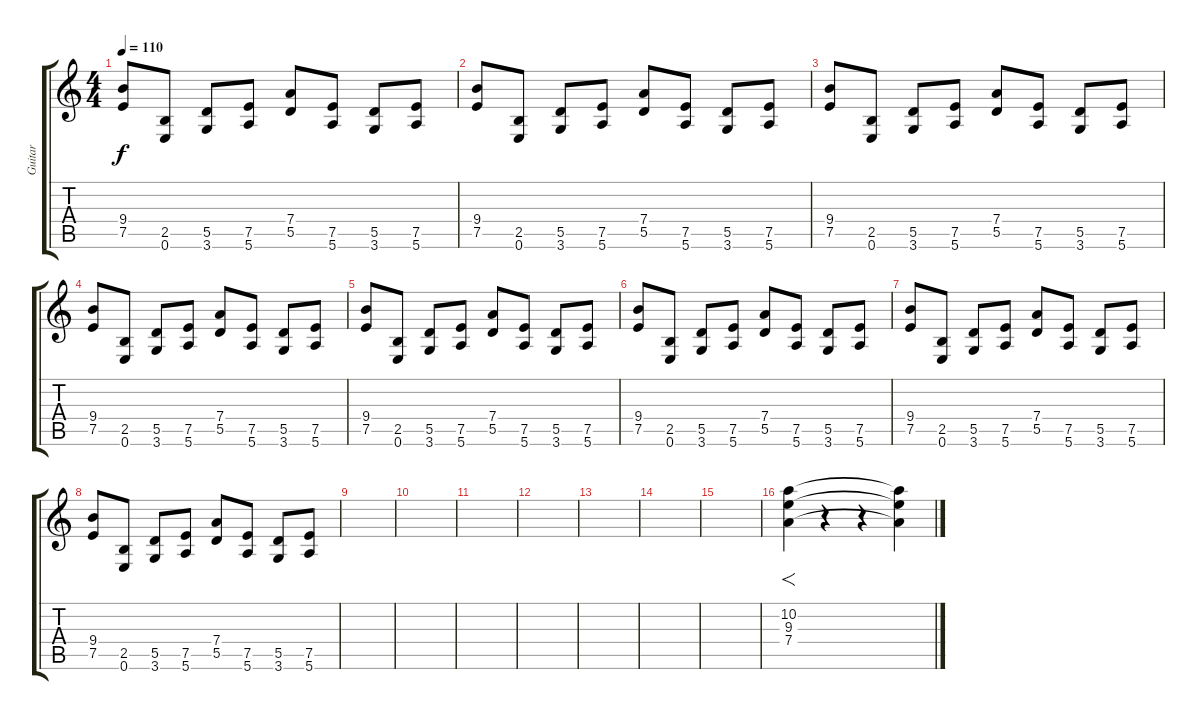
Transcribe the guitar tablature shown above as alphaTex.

\track ("Guitar" "Guitar") {instrument distortionguitar}
\staff {score tabs}
\tuning (E4 B3 G3 D3 A2 E2) {hide}
\ts (4 4)
\tempo 110
\clef g2
\ks c
(9.4 7.5).8{dy f} (2.5 0.6).8 (5.5 3.6).8 (7.5 5.6).8 (7.4 5.5).8 (7.5 5.6).8 (5.5 3.6).8 (7.5 5.6).8 |
(9.4 7.5).8 (2.5 0.6).8 (5.5 3.6).8 (7.5 5.6).8 (7.4 5.5).8 (7.5 5.6).8 (5.5 3.6).8 (7.5 5.6).8 |
(9.4 7.5).8 (2.5 0.6).8 (5.5 3.6).8 (7.5 5.6).8 (7.4 5.5).8 (7.5 5.6).8 (5.5 3.6).8 (7.5 5.6).8 |
(9.4 7.5).8 (2.5 0.6).8 (5.5 3.6).8 (7.5 5.6).8 (7.4 5.5).8 (7.5 5.6).8 (5.5 3.6).8 (7.5 5.6).8 |
(9.4 7.5).8 (2.5 0.6).8 (5.5 3.6).8 (7.5 5.6).8 (7.4 5.5).8 (7.5 5.6).8 (5.5 3.6).8 (7.5 5.6).8 |
(9.4 7.5).8 (2.5 0.6).8 (5.5 3.6).8 (7.5 5.6).8 (7.4 5.5).8 (7.5 5.6).8 (5.5 3.6).8 (7.5 5.6).8 |
(9.4 7.5).8 (2.5 0.6).8 (5.5 3.6).8 (7.5 5.6).8 (7.4 5.5).8 (7.5 5.6).8 (5.5 3.6).8 (7.5 5.6).8 |
(9.4 7.5).8 (2.5 0.6).8 (5.5 3.6).8 (7.5 5.6).8 (7.4 5.5).8 (7.5 5.6).8 (5.5 3.6).8 (7.5 5.6).8 |
|
|
|
|
|
|
|
(10.2 9.3 7.4).4{f} r.4 r.4 (10.2{t} 9.3{t} 7.4{t}).4
